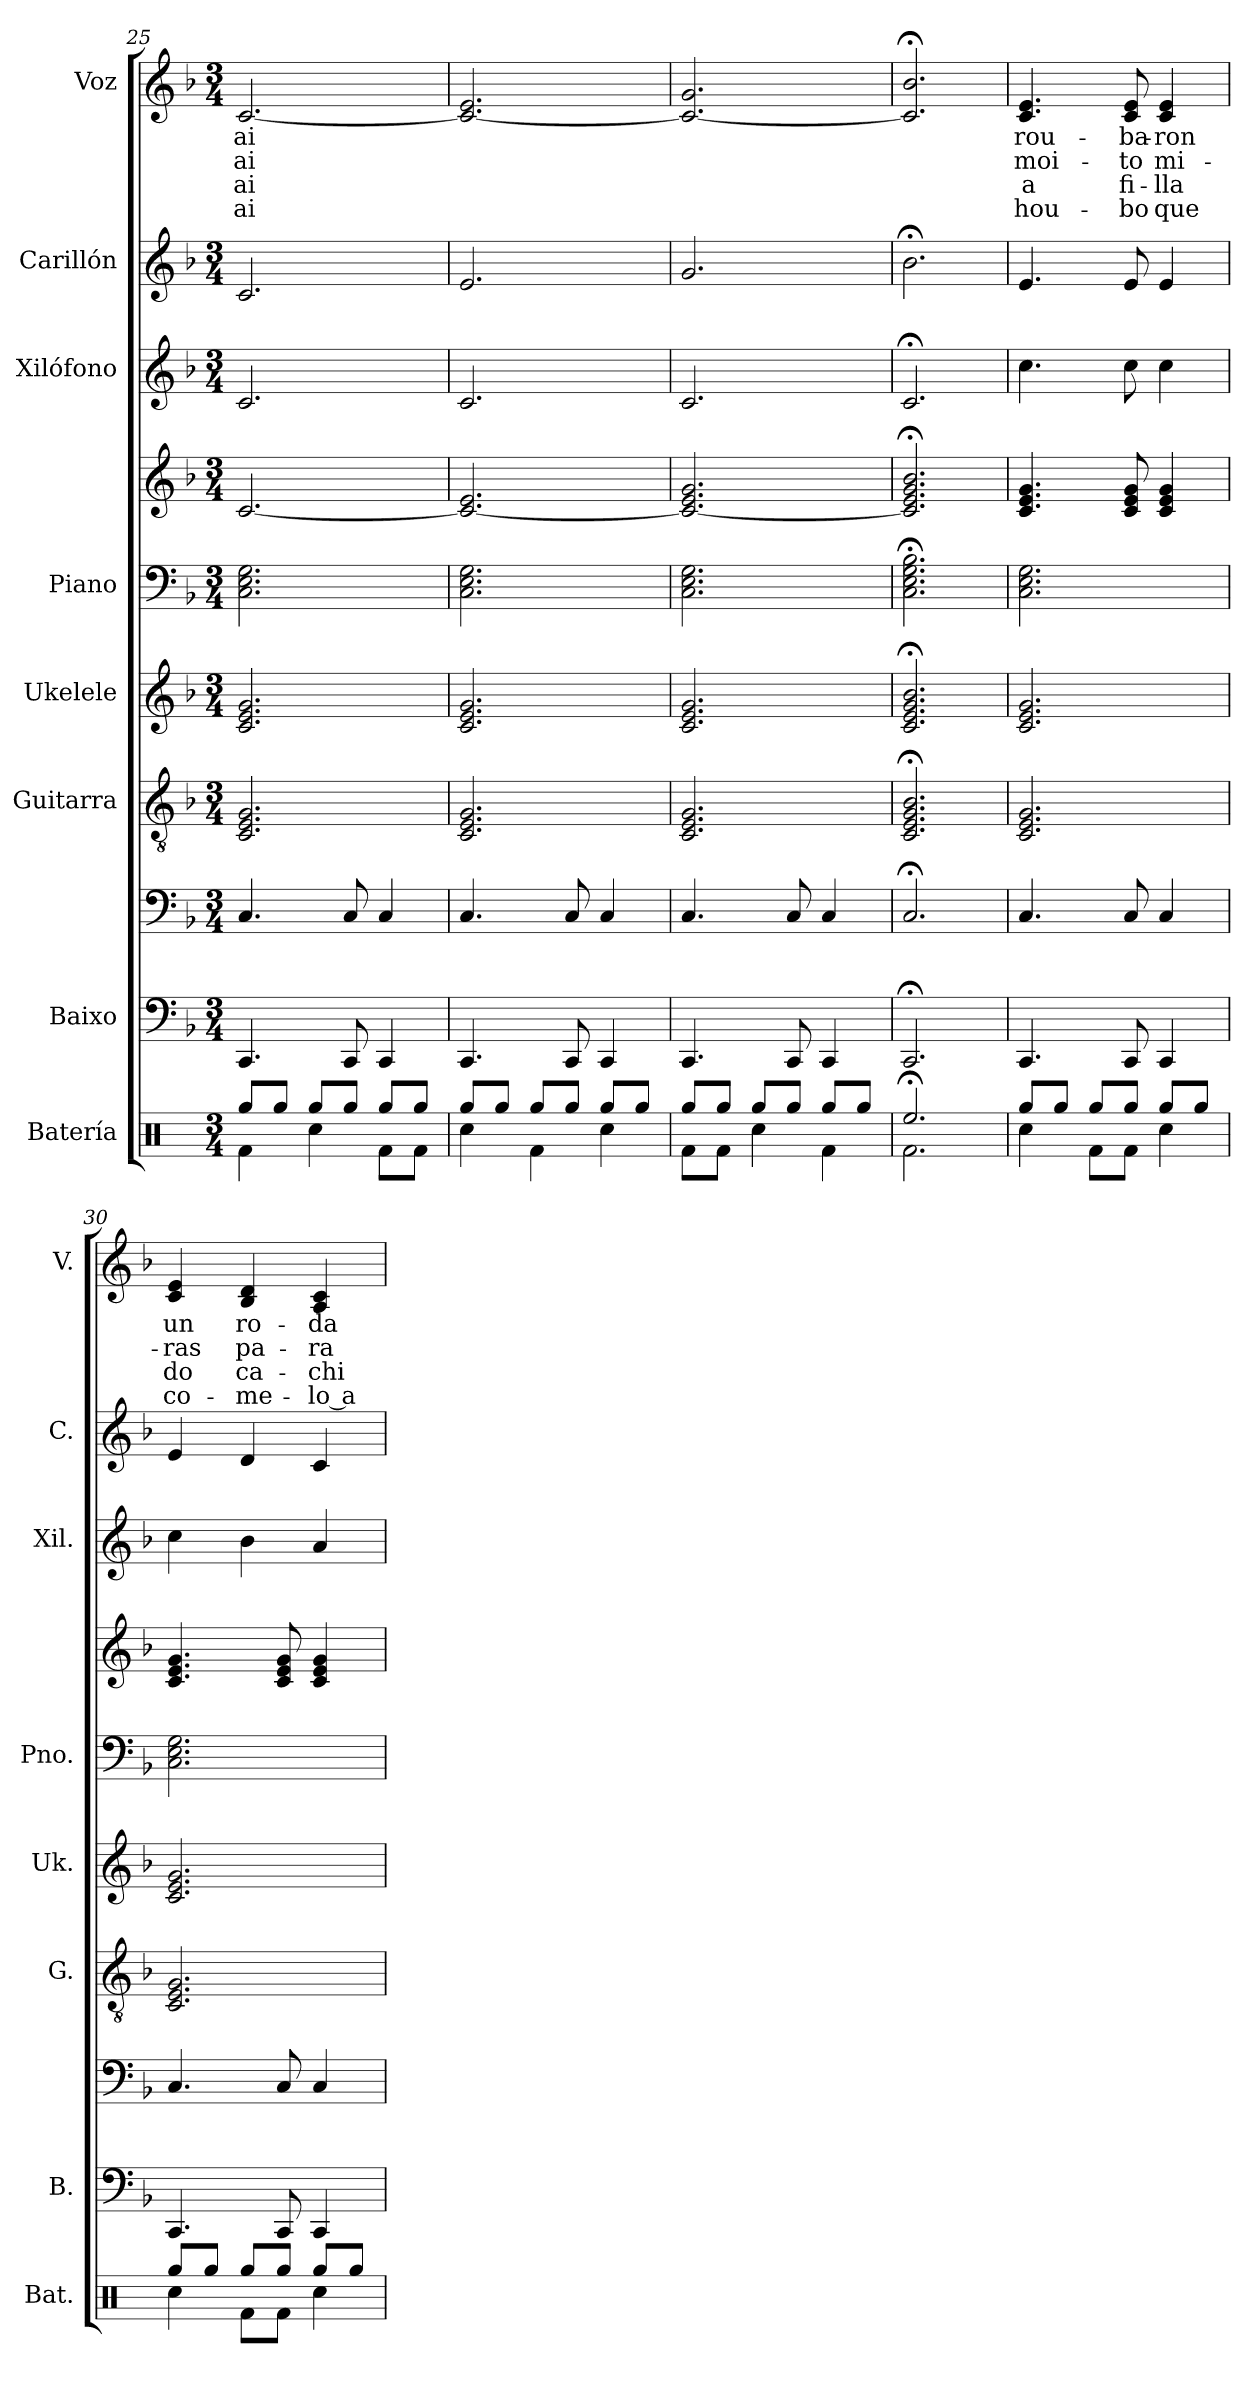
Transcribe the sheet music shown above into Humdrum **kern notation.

**kern	**kern	**kern	**kern	**kern	**kern	**kern	**kern	**kern	**kern	**text	**text	**text	**text
*part8	*part7	*part7	*part6	*part5	*part4	*part4	*part3	*part2	*part1	*part1	*part1	*part1	*part1
*staff10	*staff9	*staff8	*staff7	*staff6	*staff5	*staff4	*staff3	*staff2	*staff1	*staff1	*staff1	*staff1	*staff1
*I"Batería	*I"Baixo	*	*I"Guitarra	*I"Ukelele	*I"Piano	*	*I"Xilófono	*I"Carillón	*I"Voz	*	*	*	*
*I'Bat.	*I'B.	*	*I'G.	*I'Uk.	*I'Pno.	*	*I'Xil.	*I'C.	*I'V.	*	*	*	*
*clefX	*	*clefF4	*clefGv2	*clefG2	*clefF4	*clefG2	*clefG2	*clefG2	*clefG2	*	*	*	*
*	*ITrd7c12	*ITrd7c12	*	*	*	*	*ITrd-7c-12	*ITrd-14c-24	*	*	*	*	*
*k[]	*k[b-]	*k[b-]	*k[b-]	*k[b-]	*k[b-]	*k[b-]	*k[b-]	*k[b-]	*k[b-]	*	*	*	*
*M3/4	*M3/4	*M3/4	*M3/4	*M3/4	*M3/4	*M3/4	*M3/4	*M3/4	*M3/4	*	*	*	*
=25	=25	=25	=25	=25	=25	=25	=25	=25	=25	=25	=25	=25	=25
*^	*	*	*	*	*	*	*	*	*	*	*	*	*
!	!	!	!	!	!	!	!	!	!	!	!LO:LY:b	!LO:LY:b	!LO:LY:b	!LO:LY:b
8Rgg/L	4Rf\	4.CCC	4.CC/	2.C/ 2.E/ 2.G/	2.c/ 2.e/ 2.g/	2.C\ 2.E\ 2.G\	[2.c/	2.cc/	2.ccc/	[2.c/	ai	ai	ai	ai
8Rgg/J	.	.	.	.	.	.	.	.	.	.	.	.	.	.
8Rgg/L	4Rcc\	.	.	.	.	.	.	.	.	.	.	.	.	.
8Rgg/J	.	8CCC	8CC/	.	.	.	.	.	.	.	.	.	.	.
8Rgg/L	8Rf\L	4CCC	4CC/	.	.	.	.	.	.	.	.	.	.	.
8Rgg/J	8Rf\J	.	.	.	.	.	.	.	.	.	.	.	.	.
!!LO:PB:g=z
=26	=26	=26	=26	=26	=26	=26	=26	=26	=26	=26	=26	=26	=26	=26
8Rgg/L	4Rcc\	4.CCC	4.CC/	2.C/ 2.E/ 2.G/	2.c/ 2.e/ 2.g/	2.C\ 2.E\ 2.G\	2.c/_ 2.e/	2.cc/	2.eee/	2.c/_ 2.e/	.	.	.	.
8Rgg/J	.	.	.	.	.	.	.	.	.	.	.	.	.	.
8Rgg/L	4Rf\	.	.	.	.	.	.	.	.	.	.	.	.	.
8Rgg/J	.	8CCC	8CC/	.	.	.	.	.	.	.	.	.	.	.
8Rgg/L	4Rcc\	4CCC	4CC/	.	.	.	.	.	.	.	.	.	.	.
8Rgg/J	.	.	.	.	.	.	.	.	.	.	.	.	.	.
=27	=27	=27	=27	=27	=27	=27	=27	=27	=27	=27	=27	=27	=27	=27
8Rgg/L	8Rf\L	4.CCC	4.CC/	2.C/ 2.E/ 2.G/	2.c/ 2.e/ 2.g/	2.C\ 2.E\ 2.G\	2.c/_ 2.e/ 2.g/	2.cc/	2.ggg/	2.c/_ 2.g/	.	.	.	.
8Rgg/J	8Rf\J	.	.	.	.	.	.	.	.	.	.	.	.	.
8Rgg/L	4Rcc\	.	.	.	.	.	.	.	.	.	.	.	.	.
8Rgg/J	.	8CCC	8CC/	.	.	.	.	.	.	.	.	.	.	.
8Rgg/L	4Rf\	4CCC	4CC/	.	.	.	.	.	.	.	.	.	.	.
8Rgg/J	.	.	.	.	.	.	.	.	.	.	.	.	.	.
=28	=28	=28	=28	=28	=28	=28	=28	=28	=28	=28	=28	=28	=28	=28
2.Ree;</	2.Rf\	2.CCC;<	2.CC;</	2.C/;< 2.E/;< 2.G/;< 2.B-/;<	2.c/;< 2.e/;< 2.g/;< 2.b-/;<	2.C\;< 2.E\;< 2.G\;< 2.B-\;<	2.c/];< 2.e/;< 2.g/;< 2.b-/;<	2.cc;</	2.bbb-;<\	2.c/];< 2.b-/;<	.	.	.	.
=29	=29	=29	=29	=29	=29	=29	=29	=29	=29	=29	=29	=29	=29	=29
!	!	!	!	!	!	!	!	!	!	!	!LO:LY:b	!LO:LY:b	!LO:LY:b	!LO:LY:b
8Rgg/L	4Rcc\	4.CCC	4.CC/	2.C/ 2.E/ 2.G/	2.c/ 2.e/ 2.g/	2.C\ 2.E\ 2.G\	4.c/ 4.e/ 4.g/	4.ccc\	4.eee/	4.c/ 4.e/	rou-	moi-	a	hou-
8Rgg/J	.	.	.	.	.	.	.	.	.	.	.	.	.	.
8Rgg/L	8Rf\L	.	.	.	.	.	.	.	.	.	.	.	.	.
!	!	!	!	!	!	!	!	!	!	!	!LO:LY:b	!LO:LY:b	!LO:LY:b	!LO:LY:b
8Rgg/J	8Rf\J	8CCC	8CC/	.	.	.	8c/ 8e/ 8g/	8ccc\	8eee/	8c/ 8e/	-ba-	-to	fi-	-bo
!	!	!	!	!	!	!	!	!	!	!	!LO:LY:b	!LO:LY:b	!LO:LY:b	!LO:LY:b
8Rgg/L	4Rcc\	4CCC	4CC/	.	.	.	4c/ 4e/ 4g/	4ccc\	4eee/	4c/ 4e/	-ron	mi-	-lla	que
8Rgg/J	.	.	.	.	.	.	.	.	.	.	.	.	.	.
=30	=30	=30	=30	=30	=30	=30	=30	=30	=30	=30	=30	=30	=30	=30
!	!	!	!	!	!	!	!	!	!	!	!LO:LY:b	!LO:LY:b	!LO:LY:b	!LO:LY:b
8Rgg/L	4Rcc\	4.CCC	4.CC/	2.C/ 2.E/ 2.G/	2.c/ 2.e/ 2.g/	2.C\ 2.E\ 2.G\	4.c/ 4.e/ 4.g/	4ccc\	4eee/	4c/ 4e/	un	-ras	do	co-
8Rgg/J	.	.	.	.	.	.	.	.	.	.	.	.	.	.
!	!	!	!	!	!	!	!	!	!	!	!LO:LY:b	!LO:LY:b	!LO:LY:b	!LO:LY:b
8Rgg/L	8Rf\L	.	.	.	.	.	.	4bb-\	4ddd/	4B-/ 4d/	ro-	pa-	ca-	-me-
8Rgg/J	8Rf\J	8CCC	8CC/	.	.	.	8c/ 8e/ 8g/	.	.	.	.	.	.	.
!	!	!	!	!	!	!	!	!	!	!	!LO:LY:b	!LO:LY:b	!LO:LY:b	!LO:LY:b
8Rgg/L	4Rcc\	4CCC	4CC/	.	.	.	4c/ 4e/ 4g/	4aa/	4ccc/	4A/ 4c/	-da-	-ra-	-chi-	lo a
8Rgg/J	.	.	.	.	.	.	.	.	.	.	.	.	.	.
*v	*v	*	*	*	*	*	*	*	*	*	*	*	*	*
=	=	=	=	=	=	=	=	=	=	=	=	=	=
*-	*-	*-	*-	*-	*-	*-	*-	*-	*-	*-	*-	*-	*-
